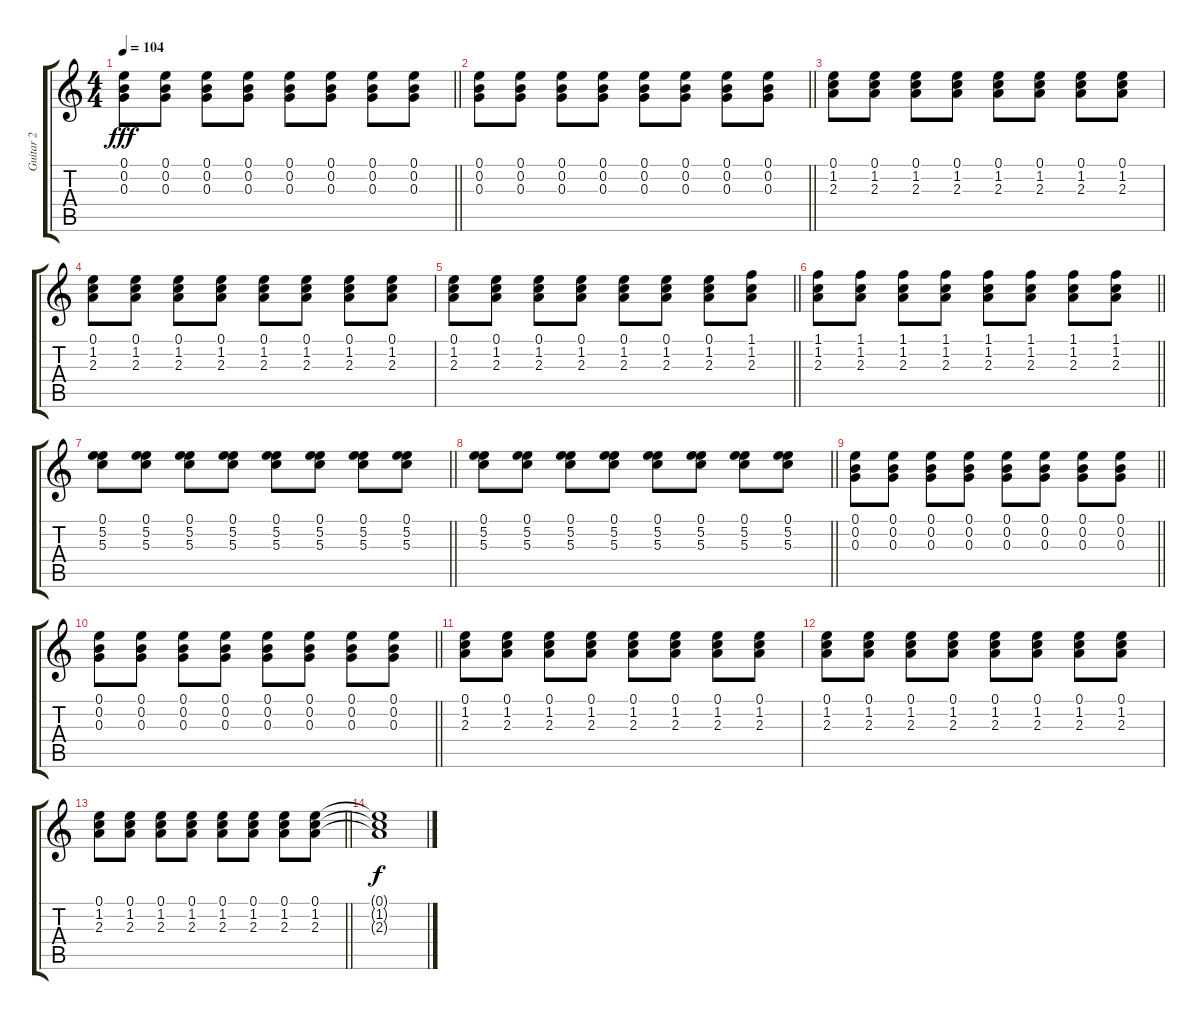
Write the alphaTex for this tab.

\track ("Guitar 2" "Guitar 2") {instrument overdrivenguitar}
\staff {score tabs}
\tuning (E4 B3 G3 D3 A2 E2) {hide}
\ts (4 4)
\tempo 104
\clef g2
\barLineRight lightlight
\ks c
(0.1 0.2 0.3).8{dy fff} (0.1 0.2 0.3).8 (0.1 0.2 0.3).8 (0.1 0.2 0.3).8 (0.1 0.2 0.3).8 (0.1 0.2 0.3).8 (0.1 0.2 0.3).8 (0.1 0.2 0.3).8 |
\barLineRight lightlight
(0.1 0.2 0.3).8 (0.1 0.2 0.3).8 (0.1 0.2 0.3).8 (0.1 0.2 0.3).8 (0.1 0.2 0.3).8 (0.1 0.2 0.3).8 (0.1 0.2 0.3).8 (0.1 0.2 0.3).8 |
(0.1 1.2 2.3).8 (0.1 1.2 2.3).8 (0.1 1.2 2.3).8 (0.1 1.2 2.3).8 (0.1 1.2 2.3).8 (0.1 1.2 2.3).8 (0.1 1.2 2.3).8 (0.1 1.2 2.3).8 |
(0.1 1.2 2.3).8 (0.1 1.2 2.3).8 (0.1 1.2 2.3).8 (0.1 1.2 2.3).8 (0.1 1.2 2.3).8 (0.1 1.2 2.3).8 (0.1 1.2 2.3).8 (0.1 1.2 2.3).8 |
\barLineRight lightlight
(0.1 1.2 2.3).8 (0.1 1.2 2.3).8 (0.1 1.2 2.3).8 (0.1 1.2 2.3).8 (0.1 1.2 2.3).8 (0.1 1.2 2.3).8 (0.1 1.2 2.3).8 (1.1 1.2 2.3).8 |
\barLineRight lightlight
(1.1 1.2 2.3).8 (1.1 1.2 2.3).8 (1.1 1.2 2.3).8 (1.1 1.2 2.3).8 (1.1 1.2 2.3).8 (1.1 1.2 2.3).8 (1.1 1.2 2.3).8 (1.1 1.2 2.3).8 |
\barLineRight lightlight
(0.1 5.2 5.3).8 (0.1 5.2 5.3).8 (0.1 5.2 5.3).8 (0.1 5.2 5.3).8 (0.1 5.2 5.3).8 (0.1 5.2 5.3).8 (0.1 5.2 5.3).8 (0.1 5.2 5.3).8 |
\barLineRight lightlight
(0.1 5.2 5.3).8 (0.1 5.2 5.3).8 (0.1 5.2 5.3).8 (0.1 5.2 5.3).8 (0.1 5.2 5.3).8 (0.1 5.2 5.3).8 (0.1 5.2 5.3).8 (0.1 5.2 5.3).8 |
\barLineRight lightlight
(0.1 0.2 0.3).8 (0.1 0.2 0.3).8 (0.1 0.2 0.3).8 (0.1 0.2 0.3).8 (0.1 0.2 0.3).8 (0.1 0.2 0.3).8 (0.1 0.2 0.3).8 (0.1 0.2 0.3).8 |
\barLineRight lightlight
(0.1 0.2 0.3).8 (0.1 0.2 0.3).8 (0.1 0.2 0.3).8 (0.1 0.2 0.3).8 (0.1 0.2 0.3).8 (0.1 0.2 0.3).8 (0.1 0.2 0.3).8 (0.1 0.2 0.3).8 |
(0.1 1.2 2.3).8 (0.1 1.2 2.3).8 (0.1 1.2 2.3).8 (0.1 1.2 2.3).8 (0.1 1.2 2.3).8 (0.1 1.2 2.3).8 (0.1 1.2 2.3).8 (0.1 1.2 2.3).8 |
(0.1 1.2 2.3).8 (0.1 1.2 2.3).8 (0.1 1.2 2.3).8 (0.1 1.2 2.3).8 (0.1 1.2 2.3).8 (0.1 1.2 2.3).8 (0.1 1.2 2.3).8 (0.1 1.2 2.3).8 |
\barLineRight lightlight
(0.1 1.2 2.3).8 (0.1 1.2 2.3).8 (0.1 1.2 2.3).8 (0.1 1.2 2.3).8 (0.1 1.2 2.3).8 (0.1 1.2 2.3).8 (0.1 1.2 2.3).8 (0.1 1.2 2.3).8 |
(0.1{t} 1.2{t} 2.3{t}).1{dy f}
